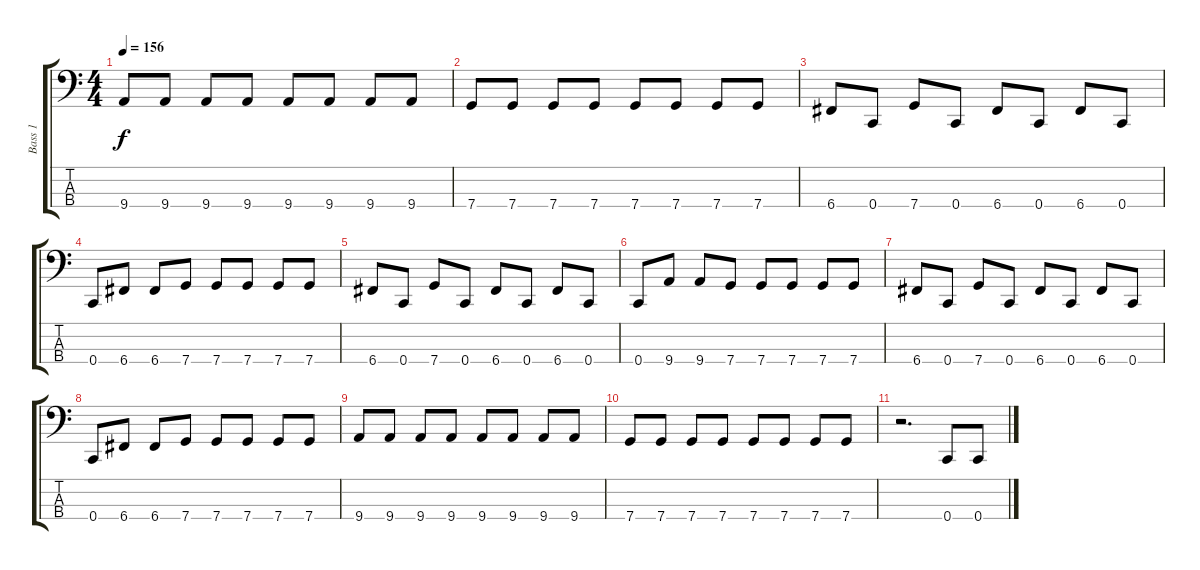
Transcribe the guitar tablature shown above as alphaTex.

\track ("Bass 1" "Bass 1") {instrument electricbassfinger}
\staff {score tabs}
\tuning (F2 C2 G1 C1) {hide}
\ts (4 4)
\tempo 156
\clef f4
\ks c
9.4.8{dy f} 9.4.8 9.4.8 9.4.8 9.4.8 9.4.8 9.4.8 9.4.8 |
7.4.8 7.4.8 7.4.8 7.4.8 7.4.8 7.4.8 7.4.8 7.4.8 |
6.4.8 0.4.8 7.4.8 0.4.8 6.4.8 0.4.8 6.4.8 0.4.8 |
0.4.8 6.4.8 6.4.8 7.4.8 7.4.8 7.4.8 7.4.8 7.4.8 |
6.4.8 0.4.8 7.4.8 0.4.8 6.4.8 0.4.8 6.4.8 0.4.8 |
0.4.8 9.4.8 9.4.8 7.4.8 7.4.8 7.4.8 7.4.8 7.4.8 |
6.4.8 0.4.8 7.4.8 0.4.8 6.4.8 0.4.8 6.4.8 0.4.8 |
0.4.8 6.4.8 6.4.8 7.4.8 7.4.8 7.4.8 7.4.8 7.4.8 |
9.4.8 9.4.8 9.4.8 9.4.8 9.4.8 9.4.8 9.4.8 9.4.8 |
7.4.8 7.4.8 7.4.8 7.4.8 7.4.8 7.4.8 7.4.8 7.4.8 |
r.2{d} 0.4.8 0.4.8
